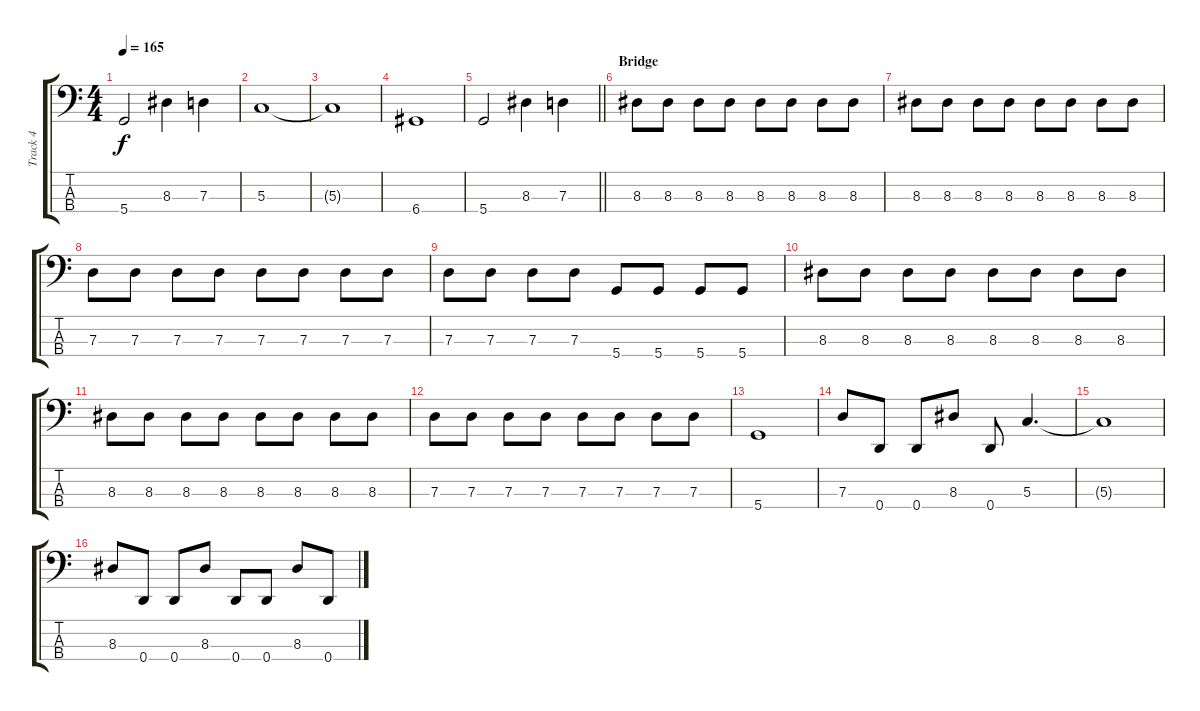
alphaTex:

\track ("Track 4" "Track 4") {instrument electricbassfinger}
\staff {score tabs}
\tuning (F2 C2 G1 D1) {hide}
\ts (4 4)
\tempo 165
\clef f4
\ks c
5.4.2{dy f} 8.3.4 7.3.4 |
5.3.1 |
5.3{t}.1 |
6.4.1 |
\barLineRight lightlight
5.4.2 8.3.4 7.3.4 |
\section ("" "Bridge")
8.3.8 8.3.8 8.3.8 8.3.8 8.3.8 8.3.8 8.3.8 8.3.8 |
8.3.8 8.3.8 8.3.8 8.3.8 8.3.8 8.3.8 8.3.8 8.3.8 |
7.3.8 7.3.8 7.3.8 7.3.8 7.3.8 7.3.8 7.3.8 7.3.8 |
7.3.8 7.3.8 7.3.8 7.3.8 5.4.8 5.4.8 5.4.8 5.4.8 |
8.3.8 8.3.8 8.3.8 8.3.8 8.3.8 8.3.8 8.3.8 8.3.8 |
8.3.8 8.3.8 8.3.8 8.3.8 8.3.8 8.3.8 8.3.8 8.3.8 |
7.3.8 7.3.8 7.3.8 7.3.8 7.3.8 7.3.8 7.3.8 7.3.8 |
5.4.1 |
7.3.8 0.4.8 0.4.8 8.3.8 0.4.8 5.3.4{d} |
5.3{t}.1 |
8.3.8 0.4.8 0.4.8 8.3.8 0.4.8 0.4.8 8.3.8 0.4.8
